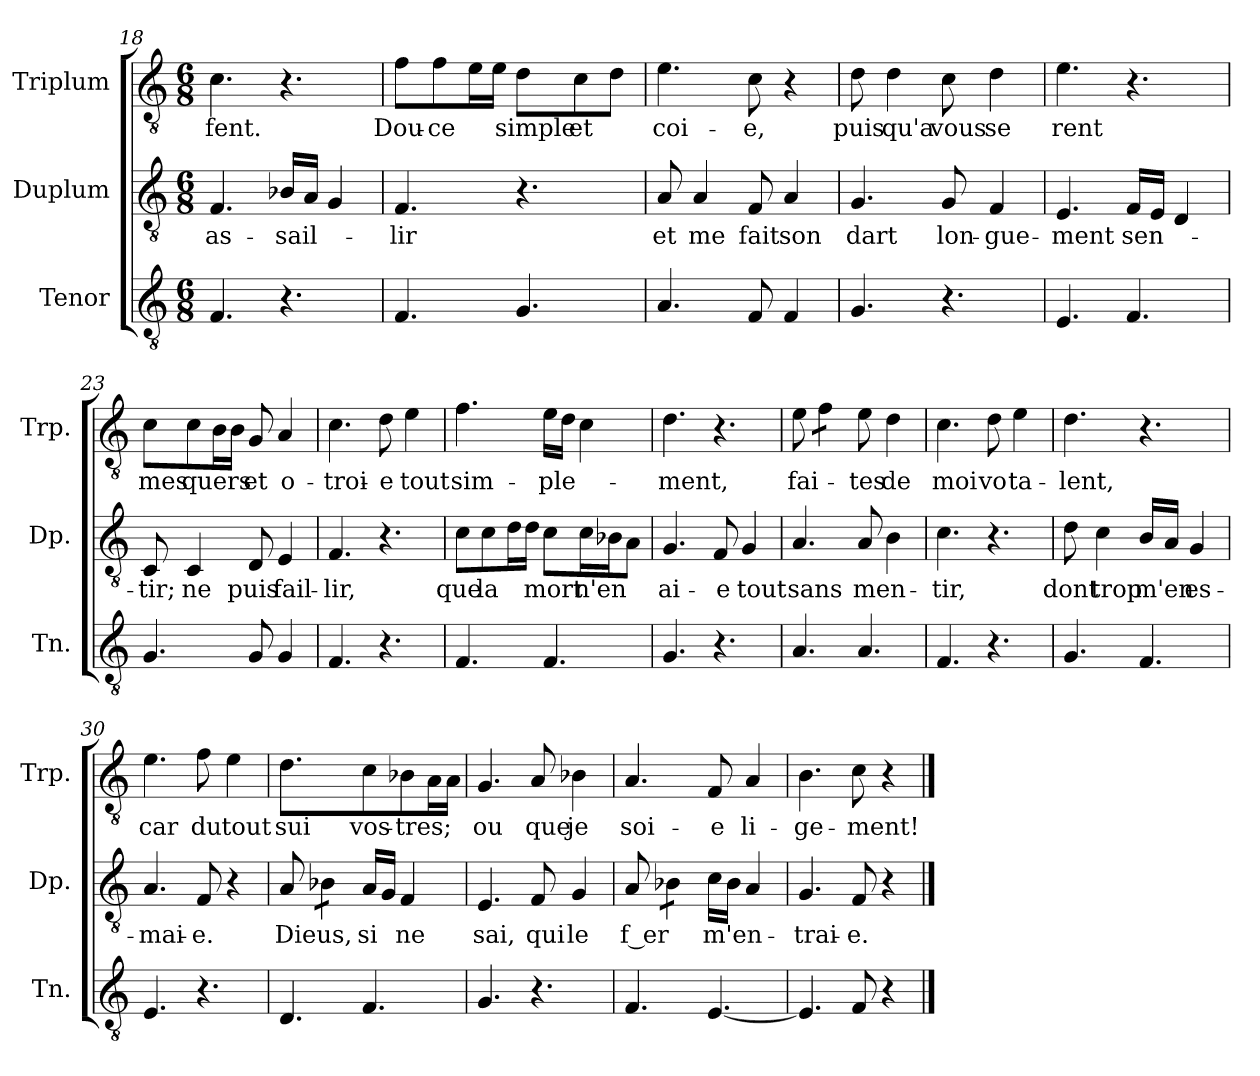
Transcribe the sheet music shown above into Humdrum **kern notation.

**kern	**kern	**text	**kern	**text
*part3	*part2	*part2	*part1	*part1
*staff3	*staff2	*staff2	*staff1	*staff1
*I"Tenor	*I"Duplum	*	*I"Triplum	*
*I'Tn.	*I'Dp.	*	*I'Trp.	*
*clefGv2	*clefGv2	*	*clefGv2	*
*k[]	*k[]	*	*k[]	*
*M6/8	*M6/8	*	*M6/8	*
=18	=18	=18	=18	=18
!	!	!LO:LY:b	!	!LO:LY:b
4.F/	4.F/	as-	4.c\	-fent.
!	!	!LO:LY:b	!	!
4.r	16B-X/LL	-sail-	4.r	.
.	16A/JJ	.	.	.
.	4G/	.	.	.
!!LO:PB:g=z
=19	=19	=19	=19	=19
!	!	!LO:LY:b	!	!LO:LY:b
4.F/	4.F/	-lir	8f\L	Dou-
!	!	!	!	!LO:LY:b
.	.	.	8f\	-ce
*	*	*	*tremolo	*
.	.	.	16e\	.
.	.	.	16e\JJ	.
*	*	*	*Xtremolo	*
!	!	!	!	!LO:LY:b
4.G/	4.r	.	8d\L	simple
!	!	!	!	!LO:LY:b
.	.	.	8c\	et
.	.	.	8d\J	.
=20	=20	=20	=20	=20
!	!	!LO:LY:b	!	!LO:LY:b
4.A/	8A/	et	4.e\	coi-
!	!	!LO:LY:b	!	!
.	4A/	me	.	.
!	!	!LO:LY:b	!	!LO:LY:b
8F/	8F/	fait	8c\	-e,
!	!	!LO:LY:b	!	!
4F/	4A/	son	4r	.
=21	=21	=21	=21	=21
!	!	!LO:LY:b	!	!LO:LY:b
4.G/	4.G/	dart	8d\	puis
!	!	!	!	!LO:LY:b
.	.	.	4d\	qu'a
!	!	!LO:LY:b	!	!LO:LY:b
4.r	8G/	lon-	8c\	vous
!	!	!LO:LY:b	!	!LO:LY:b
.	4F/	-gue-	4d\	se
=22	=22	=22	=22	=22
!	!	!LO:LY:b	!	!LO:LY:b
4.E/	4.E/	-ment	4.e\	rent
!	!	!LO:LY:b	!	!
4.F/	16F/LL	sen-	4.r	.
.	16E/JJ	.	.	.
.	4D/	.	.	.
=23	=23	=23	=23	=23
!	!	!LO:LY:b	!	!LO:LY:b
4.G/	8C/	-tir;	8c\L	mes
!	!	!LO:LY:b	!	!LO:LY:b
.	4C/	ne	8c\	quers
*	*	*	*tremolo	*
.	.	.	16B\	.
.	.	.	16B\JJ	.
*	*	*	*Xtremolo	*
!	!	!LO:LY:b	!	!LO:LY:b
8G/	8D/	puis	8G/	et
!	!	!LO:LY:b	!	!LO:LY:b
4G/	4E/	fail-	4A/	o-
=24	=24	=24	=24	=24
!	!	!LO:LY:b	!	!LO:LY:b
4.F/	4.F/	-lir,	4.c\	-troi-
!	!	!	!	!LO:LY:b
4.r	4.r	.	8d\	-e
!	!	!	!	!LO:LY:b
.	.	.	4e\	tout
!!LO:LB:g=z
=25	=25	=25	=25	=25
!	!	!LO:LY:b	!	!LO:LY:b
4.F/	8c\L	que	4.f\	sim-
!	!	!LO:LY:b	!	!
.	8c\	la	.	.
*	*tremolo	*	*	*
.	16d\	.	.	.
.	16d\JJ	.	.	.
*	*Xtremolo	*	*	*
!	!	!LO:LY:b	!	!LO:LY:b
4.F/	8c\L	mort	16e\LL	-ple-
.	.	.	16d\JJ	.
!	!	!LO:LY:b	!	!
.	16c\L	n'en	4c\	.
.	16B-X\J	.	.	.
.	8A\J	.	.	.
=26	=26	=26	=26	=26
!	!	!LO:LY:b	!	!LO:LY:b
4.G/	4.G/	ai-	4.d\	-ment,
!	!	!LO:LY:b	!	!
4.r	8F/	-e	4.r	.
!	!	!LO:LY:b	!	!
.	4G/	tout	.	.
=27	=27	=27	=27	=27
!	!	!LO:LY:b	!	!LO:LY:b
4.A/	4.A/	sans	8e\	fai-
*	*	*	*tremolo	*
.	.	.	8f\L	.
.	.	.	8f\J	.
*	*	*	*Xtremolo	*
!	!	!LO:LY:b	!	!LO:LY:b
4.A/	8A/	men-	8e\	-tes
!	!	!	!	!LO:LY:b
.	4B\	.	4d\	de
=28	=28	=28	=28	=28
!	!	!LO:LY:b	!	!LO:LY:b
4.F/	4.c\	-tir,	4.c\	moi
!	!	!	!	!LO:LY:b
4.r	4.r	.	8d\	vo
!	!	!	!	!LO:LY:b
.	.	.	4e\	ta-
=29	=29	=29	=29	=29
!	!	!LO:LY:b	!	!LO:LY:b
4.G/	8d\	dont	4.d\	-lent,
!	!	!LO:LY:b	!	!
.	4c\	trop	.	.
!	!	!LO:LY:b	!	!
4.F/	16B/LL	m'en	4.r	.
.	16A/JJ	.	.	.
!	!	!LO:LY:b	!	!
.	4G/	es-	.	.
=30	=30	=30	=30	=30
!	!	!LO:LY:b	!	!LO:LY:b
4.E/	4.A/	-mai-	4.e\	car
!	!	!LO:LY:b	!	!LO:LY:b
4.r	8F/	-e.	8f\	du
!	!	!	!	!LO:LY:b
.	4r	.	4e\	tout
!!LO:LB:g=z
=31	=31	=31	=31	=31
!	!	!LO:LY:b	!	!LO:LY:b
4.D/	8A/	Dieus,	4.d\	sui
*	*tremolo	*	*	*
.	8B-X\L	.	.	.
.	8B-X\J	.	.	.
*	*Xtremolo	*	*	*
!	!	!LO:LY:b	!	!LO:LY:b
4.F/	16A/LL	si	8c\L	vos-
.	16G/JJ	.	.	.
!	!	!LO:LY:b	!	!LO:LY:b
.	4F/	ne	8B-X\	-tres;
*	*	*	*tremolo	*
.	.	.	16A\	.
.	.	.	16A\JJ	.
*	*	*	*Xtremolo	*
=32	=32	=32	=32	=32
!	!	!LO:LY:b	!	!LO:LY:b
4.G/	4.E/	sai,	4.G/	ou
!	!	!LO:LY:b	!	!LO:LY:b
4.r	8F/	qui	8A/	que
!	!	!LO:LY:b	!	!LO:LY:b
.	4G/	le	4B-X\	je
=33	=33	=33	=33	=33
!	!	!LO:LY:b	!	!LO:LY:b
4.F/	8A/	f er	4.A/	soi-
*	*tremolo	*	*	*
.	8B-X\L	.	.	.
.	8B-X\J	.	.	.
*	*Xtremolo	*	*	*
!	!	!LO:LY:b	!	!LO:LY:b
[4.E/	16c\LL	m'en-	8F/	-e
.	16B-\JJ	.	.	.
!	!	!	!	!LO:LY:b
.	4A/	.	4A/	li-
=34	=34	=34	=34	=34
!	!	!LO:LY:b	!	!LO:LY:b
4.E/]	4.G/	-trai-	4.B\	-ge-
!	!	!LO:LY:b	!	!LO:LY:b
8F/	8F/	-e.	8c\	-ment!
4r	4r	.	4r	.
==	==	==	==	==
*-	*-	*-	*-	*-
